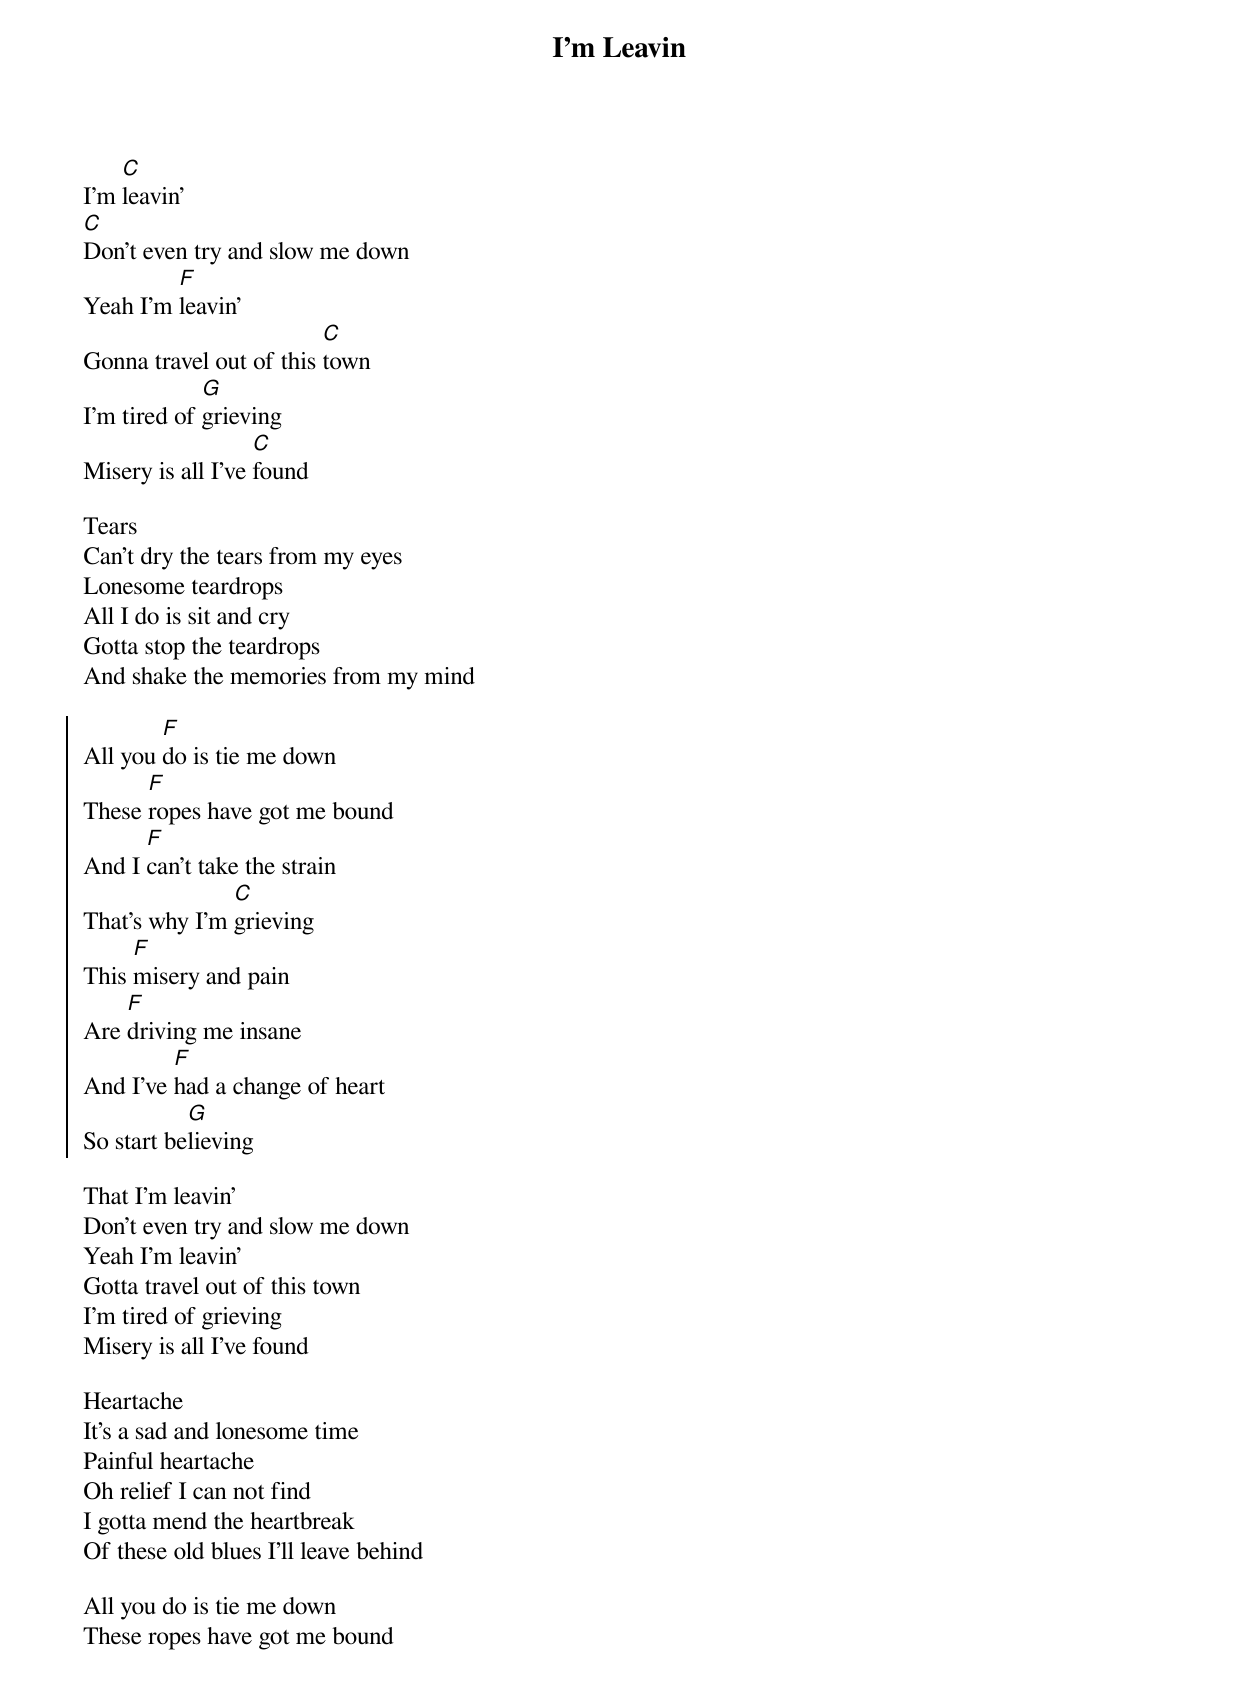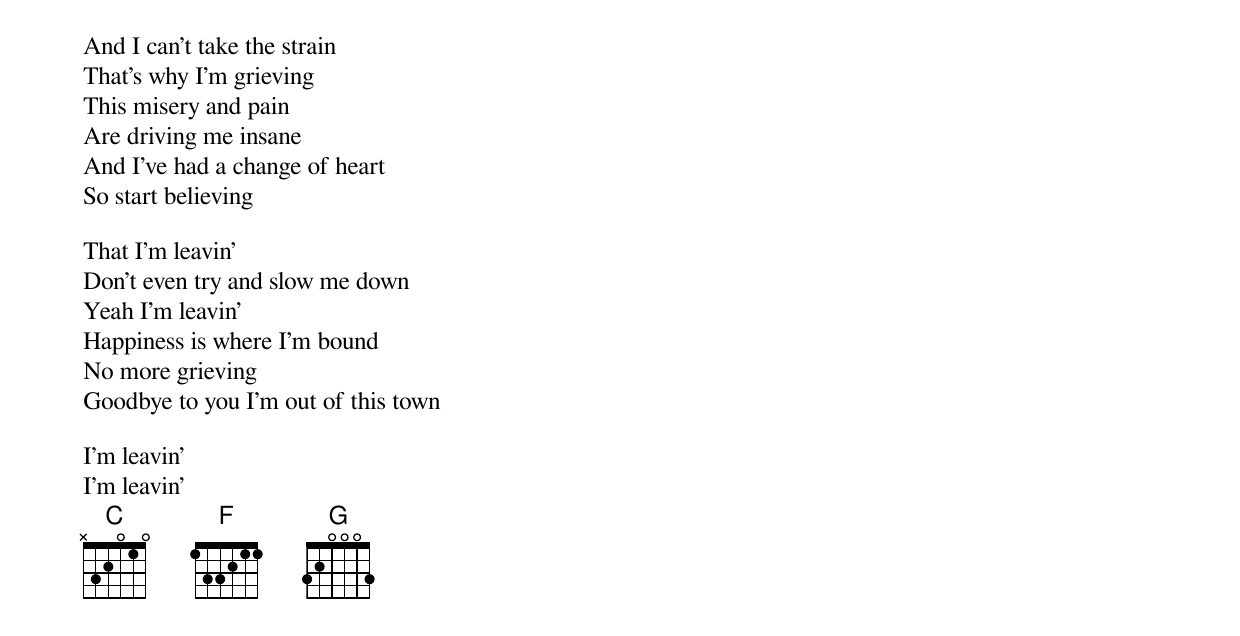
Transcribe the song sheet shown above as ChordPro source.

{title: I'm Leavin}

I'm [C]leavin'
[C]Don't even try and slow me down
Yeah I'm [F]leavin'
Gonna travel out of this [C]town
I'm tired of [G]grieving
Misery is all I've [C]found

Tears
Can't dry the tears from my eyes
Lonesome teardrops
All I do is sit and cry
Gotta stop the teardrops
And shake the memories from my mind

{start_of_chorus}
All you [F]do is tie me down
These [F]ropes have got me bound
And I [F]can't take the strain
That's why I'm [C]grieving
This [F]misery and pain
Are [F]driving me insane
And I've [F]had a change of heart
So start be[G]lieving
{end_of_chorus}

That I'm leavin'
Don't even try and slow me down
Yeah I'm leavin'
Gotta travel out of this town
I'm tired of grieving
Misery is all I've found

Heartache
It's a sad and lonesome time
Painful heartache
Oh relief I can not find
I gotta mend the heartbreak
Of these old blues I'll leave behind

All you do is tie me down
These ropes have got me bound
And I can't take the strain
That's why I'm grieving
This misery and pain
Are driving me insane
And I've had a change of heart
So start believing

That I'm leavin'
Don't even try and slow me down
Yeah I'm leavin'
Happiness is where I'm bound
No more grieving
Goodbye to you I'm out of this town

I'm leavin'
I'm leavin'
